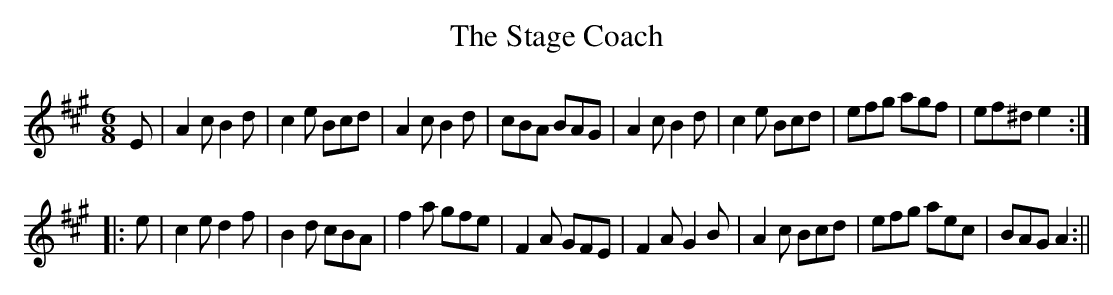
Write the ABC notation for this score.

X:1
T:Stage Coach, The
M:6/8
L:1/8
K:A
E | A2c B2d | c2e Bcd | A2c B2d | cBA BAG | A2c B2d | c2e Bcd | efg agf | ef^d e2 :|
|: e | c2e d2f | B2d cBA | f2a gfe | F2A GFE | F2A G2B | A2c Bcd | efg aec | BAG A2 :||
